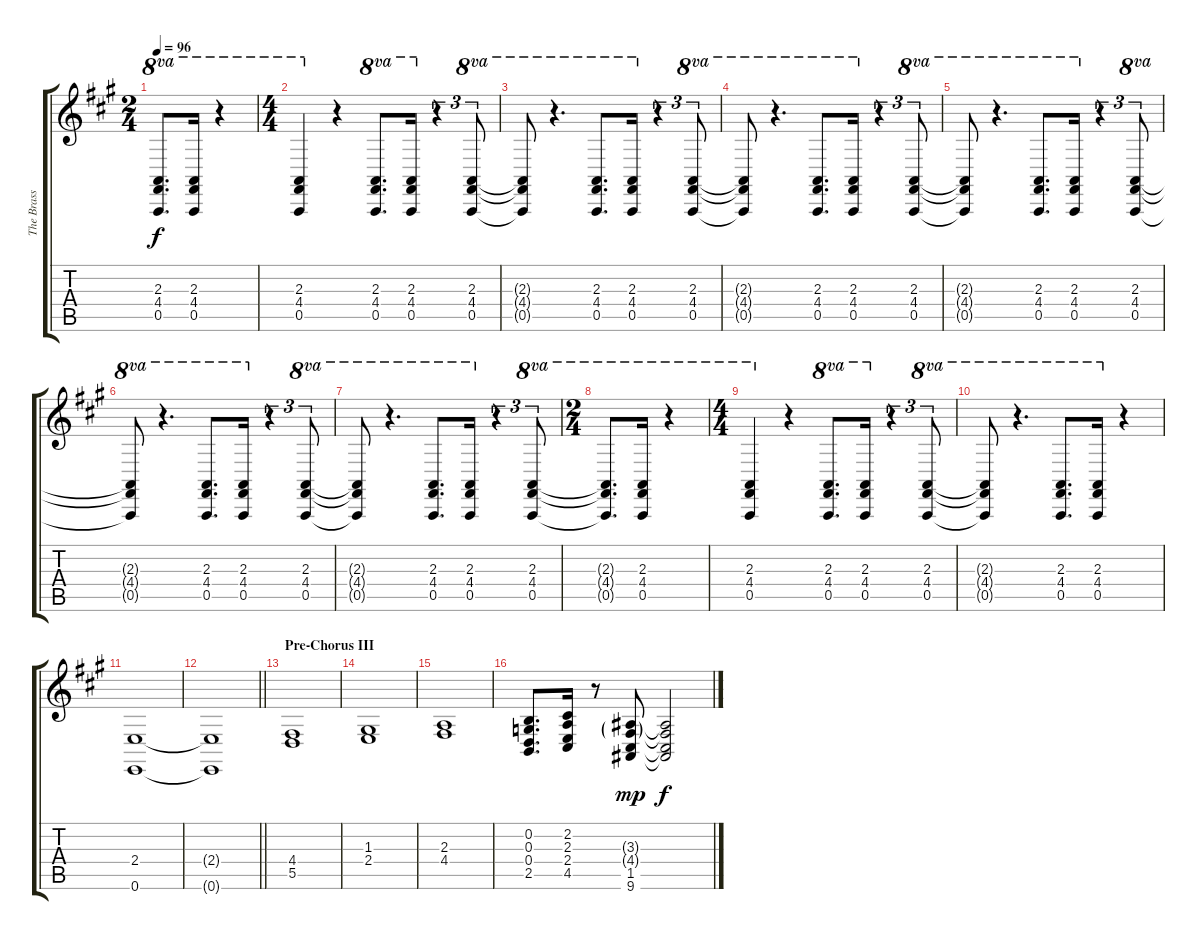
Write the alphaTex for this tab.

\track ("The Brass Section" "The Brass ") {instrument brasssection}
\staff {score tabs}
\tuning (E4 B3 G3 D3 A2 E2) {hide}
\ts (2 4)
\tempo 96
\clef g2
\ks a
(2.3{t} 4.4{t} 0.5{t}).8{d ot 8va dy f} (2.3 4.4 0.5).16{ot 8va} r.4{ot 8va} |
\ts (4 4)
(2.3 4.4 0.5).4{ot 8va} r.4 (2.3 4.4 0.5).8{d ot 8va} (2.3 4.4 0.5).16{ot 8va} r.4{tu (3 2)} (2.3 4.4 0.5).8{tu (3 2) ot 8va} |
(2.3{t} 4.4{t} 0.5{t}).8{ot 8va} r.4{d ot 8va} (2.3 4.4 0.5).8{d ot 8va} (2.3 4.4 0.5).16{ot 8va} r.4{tu (3 2)} (2.3 4.4 0.5).8{tu (3 2) ot 8va} |
(2.3{t} 4.4{t} 0.5{t}).8{ot 8va} r.4{d ot 8va} (2.3 4.4 0.5).8{d ot 8va} (2.3 4.4 0.5).16{ot 8va} r.4{tu (3 2)} (2.3 4.4 0.5).8{tu (3 2) ot 8va} |
(2.3{t} 4.4{t} 0.5{t}).8{ot 8va} r.4{d ot 8va} (2.3 4.4 0.5).8{d ot 8va} (2.3 4.4 0.5).16{ot 8va} r.4{tu (3 2)} (2.3 4.4 0.5).8{tu (3 2) ot 8va} |
(2.3{t} 4.4{t} 0.5{t}).8{ot 8va} r.4{d ot 8va} (2.3 4.4 0.5).8{d ot 8va} (2.3 4.4 0.5).16{ot 8va} r.4{tu (3 2)} (2.3 4.4 0.5).8{tu (3 2) ot 8va} |
(2.3{t} 4.4{t} 0.5{t}).8{ot 8va} r.4{d ot 8va} (2.3 4.4 0.5).8{d ot 8va} (2.3 4.4 0.5).16{ot 8va} r.4{tu (3 2)} (2.3 4.4 0.5).8{tu (3 2) ot 8va} |
\ts (2 4)
(2.3{t} 4.4{t} 0.5{t}).8{d ot 8va} (2.3 4.4 0.5).16{ot 8va} r.4{ot 8va} |
\ts (4 4)
(2.3 4.4 0.5).4{ot 8va} r.4 (2.3 4.4 0.5).8{d ot 8va} (2.3 4.4 0.5).16{ot 8va} r.4{tu (3 2)} (2.3 4.4 0.5).8{tu (3 2) ot 8va} |
(2.3{t} 4.4{t} 0.5{t}).8{ot 8va} r.4{d ot 8va} (2.3 4.4 0.5).8{d ot 8va} (2.3 4.4 0.5).16{ot 8va} r.4 |
(2.4 0.6).1 |
\barLineRight lightlight
(2.4{t} 0.6{t}).1 |
\section ("" "Pre-Chorus III")
(4.4 5.5).1 |
(1.3 2.4).1 |
(2.3 4.4).1 |
(0.2 0.3 0.4 2.5).8{d} (2.2 2.3 2.4 4.5).16 r.8 (3.3{g} 4.4{g} 1.5 9.6).8{dy mp} (3.3{t} 4.4{t} 1.5{t} 9.6{t}).2{dy f}
